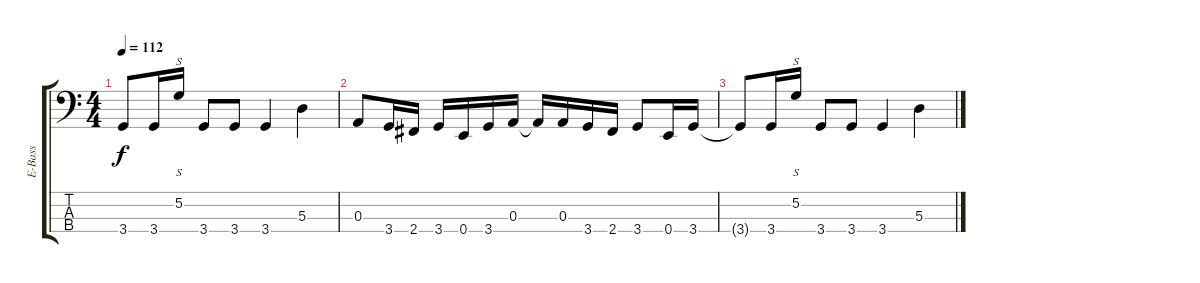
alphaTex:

\track ("E-Bass" "E-Bass") {instrument electricbassfinger}
\staff {score tabs}
\tuning (G2 D2 A1 E1) {hide}
\ts (4 4)
\tempo 112
\clef f4
\ks c
3.4{t}.8{dy f} 3.4.16 5.2.16{s} 3.4.8 3.4.8 3.4.4 5.3.4 |
0.3.8 3.4.16 2.4.16 3.4.16 0.4.16 3.4.16 0.3.16 0.3{t}.16 0.3.16 3.4.16 2.4.16 3.4.8 0.4.16 3.4.16 |
3.4{t}.8 3.4.16 5.2.16{s} 3.4.8 3.4.8 3.4.4 5.3.4
